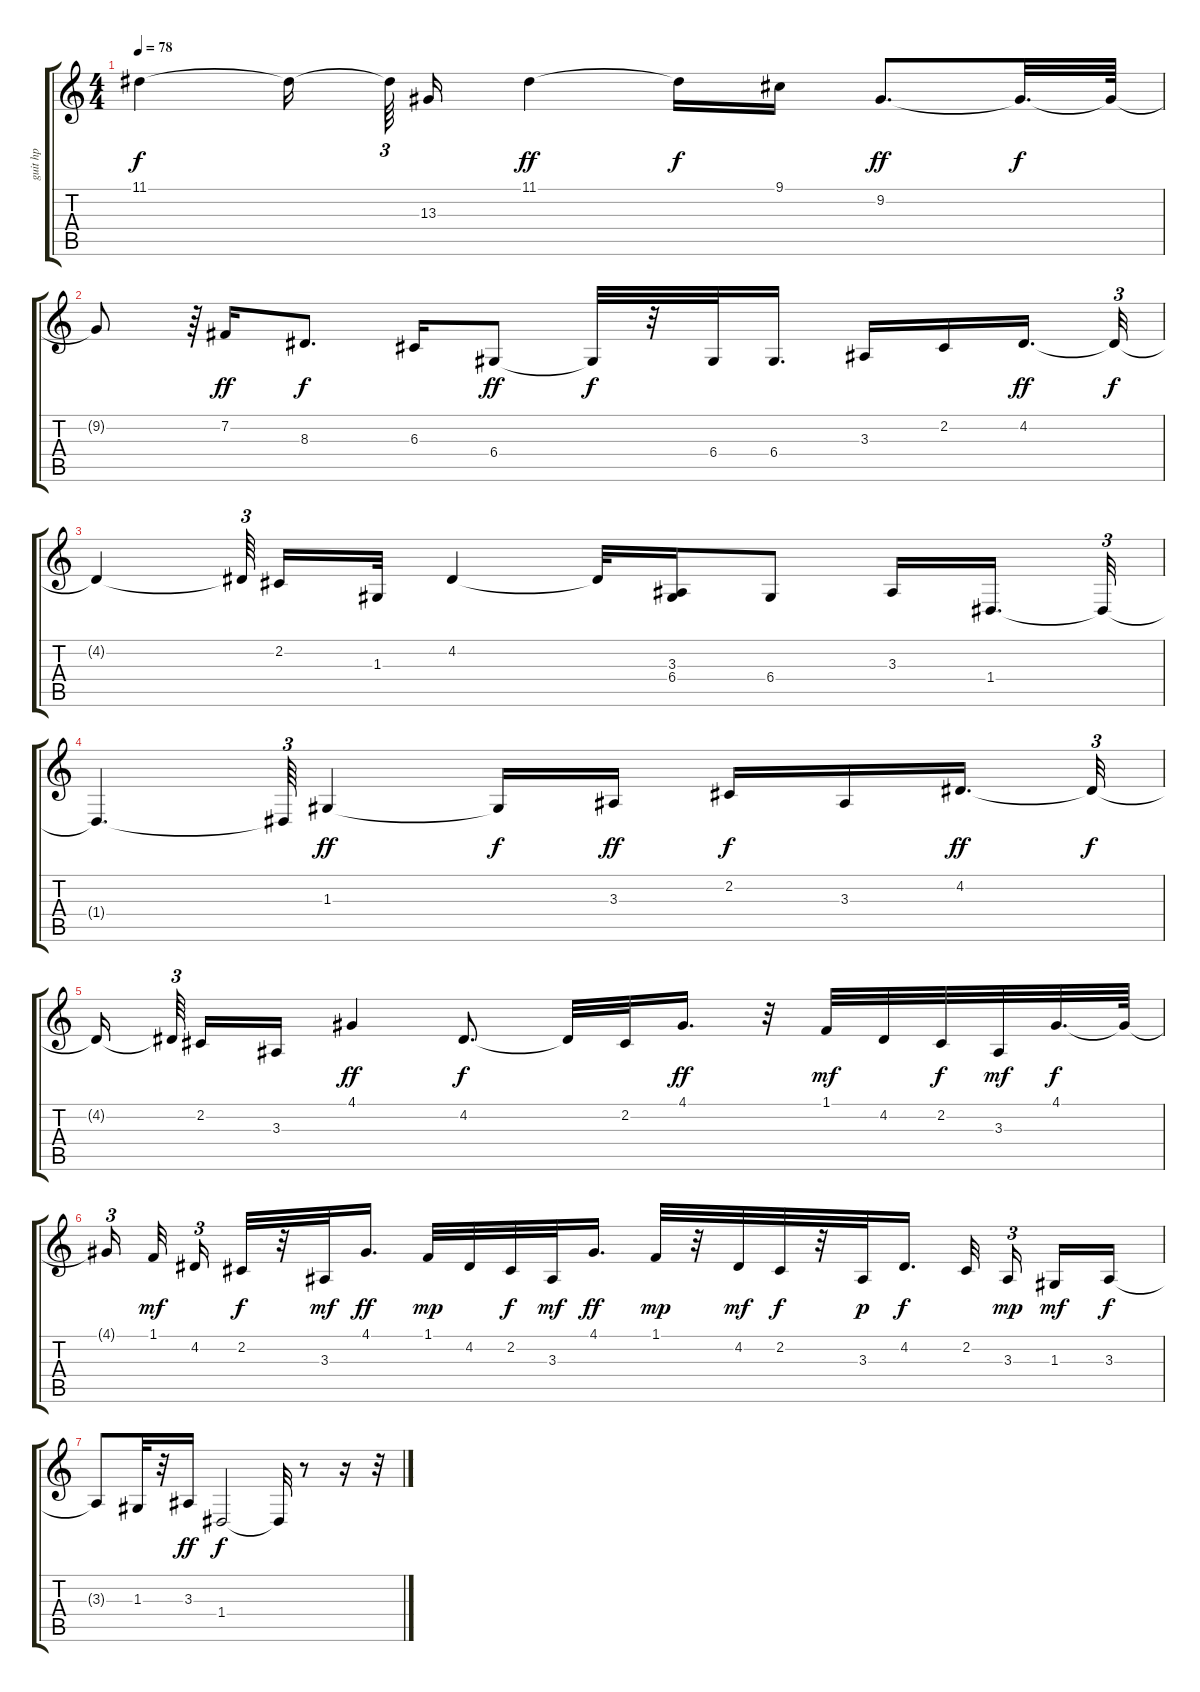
\track ("guit hp" "guit hp") {instrument acousticgrandpiano}
\staff {score tabs}
\tuning (E4 B3 G3 D3 A2 E2) {hide}
\ts (4 4)
\tempo 78
\clef g2
\ks c
11.1{t}.4{dy f} 11.1{t}.16 11.1{t}.64{tu (3 2)} 13.3.16{volume 13} 11.1.4{dy ff} 11.1{t}.16{dy f} 9.1.16{volume 12} 9.2.8{d dy ff} 9.2{t}.32{d dy f} 9.2{t}.64 |
9.2{t}.8 r.64{tu (3 2)} 7.2.16{dy ff volume 12} 8.3.8{d dy f volume 12} 6.3.16 6.4.8{dy ff volume 12} 6.4{t}.32{dy f} r.32 6.4.32{volume 12} 6.4.16{d} 3.3.16 2.2.16{volume 11} 4.2.16{d dy ff} 4.2{t}.32{tu (3 2) dy f} |
4.2{t}.4 4.2{t}.64{tu (3 2)} 2.2.16{volume 10} 1.3.32{volume 10} 4.2.4{volume 10} 4.2{t}.32 (3.3 6.4).16{volume 10} 6.4.8{volume 9} 3.3.16{volume 9} 1.4.16{d volume 9} 1.4{t}.32{tu (3 2)} |
1.4{t}.4{d} 1.4{t}.64{tu (3 2)} 1.3.4{dy ff volume 8} 1.3{t}.16{dy f} 3.3.16{dy ff volume 7} 2.2.16{dy f} 3.3.16{volume 7} 4.2.16{d dy ff} 4.2{t}.32{tu (3 2) dy f} |
4.2{t}.16 4.2{t}.64{tu (3 2)} 2.2.16{volume 7} 3.3.16{volume 6} 4.1.4{dy ff} 4.2.8{d dy f volume 6} 4.2{t}.32 2.2.32{volume 5} 4.1.16{d dy ff volume 5} r.32 1.1.32{dy mf} 4.2.32 2.2.32{dy f volume 5} 3.3.32{dy mf} 4.1.32{d dy f} 4.1{t}.64 |
4.1{t}.16{tu (3 2)} 1.1.32{dy mf} 4.2.16{tu (3 2)} 2.2.32{dy f volume 4} r.32 3.3.32{dy mf} 4.1.16{d dy ff} 1.1.32{dy mp volume 4} 4.2.32{volume 4} 2.2.32{dy f} 3.3.32{dy mf volume 3} 4.1.16{d dy ff} 1.1.32{dy mp volume 3} r.32 4.2.32{dy mf} 2.2.32{dy f volume 3} r.32 3.3.32{dy p volume 3} 4.2.16{d dy f} 2.2.32{volume 2} 3.3.16{tu (3 2) dy mp} 1.3.16{dy mf volume 2} 3.3.16{dy f} |
3.3{t}.8 1.3.32{volume 2} r.32 3.3.16{dy ff} 1.4.2{dy f volume 1} 1.4{t}.32 r.8 r.16 r.32
